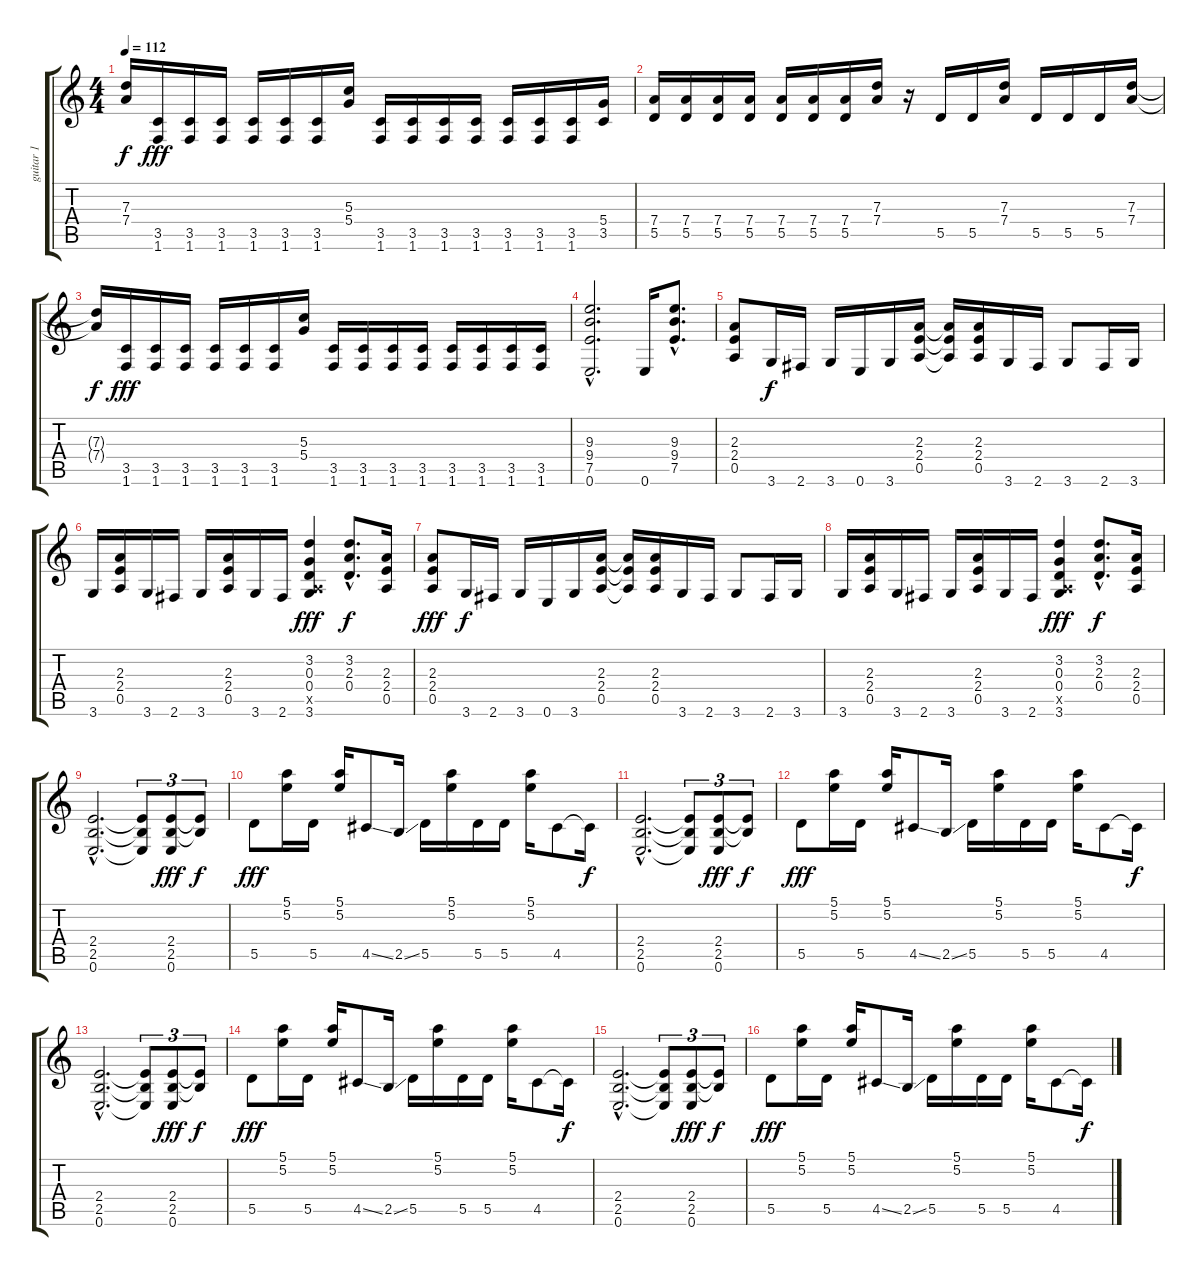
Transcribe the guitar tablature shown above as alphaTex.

\track ("guitar 1" "guitar 1") {instrument distortionguitar}
\staff {score tabs}
\tuning (E4 B3 G3 D3 A2 E2) {hide}
\ts (4 4)
\tempo 112
\clef g2
\ks c
(7.3{t} 7.4{t}).16{dy f} (3.5 1.6).16{dy fff} (3.5 1.6).16 (3.5 1.6).16 (3.5 1.6).16 (3.5 1.6).16 (3.5 1.6).16 (5.3 5.4).16 (3.5 1.6).16 (3.5 1.6).16 (3.5 1.6).16 (3.5 1.6).16 (3.5 1.6).16 (3.5 1.6).16 (3.5 1.6).16 (5.4 3.5).16 |
(7.4 5.5).16 (7.4 5.5).16 (7.4 5.5).16 (7.4 5.5).16 (7.4 5.5).16 (7.4 5.5).16 (7.4 5.5).16 (7.3 7.4).16 r.16 5.5.16 5.5.16 (7.3 7.4).16 5.5.16 5.5.16 5.5.16 (7.3 7.4).16 |
(7.3{t} 7.4{t}).16{dy f} (3.5 1.6).16{dy fff} (3.5 1.6).16 (3.5 1.6).16 (3.5 1.6).16 (3.5 1.6).16 (3.5 1.6).16 (5.3 5.4).16 (3.5 1.6).16 (3.5 1.6).16 (3.5 1.6).16 (3.5 1.6).16 (3.5 1.6).16 (3.5 1.6).16 (3.5 1.6).16 (3.5 1.6).16 |
(9.3{hac} 9.4{hac} 7.5{hac} 0.6{hac}).2{d} 0.6.16 (9.3{hac} 9.4{hac} 7.5{hac}).8{d} |
(2.3 2.4 0.5).8 3.6.16{dy f} 2.6.16 3.6.16 0.6.16 3.6.16 (2.3 2.4 0.5).16 (2.3{t} 2.4{t} 0.5{t}).16 (2.3 2.4 0.5).16 3.6.16 2.6.16 3.6.8 2.6.16 3.6.16 |
3.6.16 (2.3 2.4 0.5).16 3.6.16 2.6.16 3.6.16 (2.3 2.4 0.5).16 3.6.16 2.6.16 (3.2 0.3 0.4 0.5{x} 3.6).4{dy fff} (3.2{hac} 2.3{hac} 0.4{hac}).8{d dy f} (2.3 2.4 0.5).16 |
(2.3 2.4 0.5).8{dy fff} 3.6.16{dy f} 2.6.16 3.6.16 0.6.16 3.6.16 (2.3 2.4 0.5).16 (2.3{t} 2.4{t} 0.5{t}).16 (2.3 2.4 0.5).16 3.6.16 2.6.16 3.6.8 2.6.16 3.6.16 |
3.6.16 (2.3 2.4 0.5).16 3.6.16 2.6.16 3.6.16 (2.3 2.4 0.5).16 3.6.16 2.6.16 (3.2 0.3 0.4 0.5{x} 3.6).4{dy fff} (3.2{hac} 2.3{hac} 0.4{hac}).8{d dy f} (2.3 2.4 0.5).16 |
(2.4{hac} 2.5{hac} 0.6{hac}).2{d} (2.4{t} 2.5{t} 0.6{t}).8{tu (3 2)} (2.4 2.5 0.6).8{tu (3 2) dy fff} (2.4{t} 2.5{t}).8{tu (3 2) dy f} |
5.5.8{dy fff} (5.1 5.2).16 5.5.16 (5.1 5.2).16 4.5{ss}.8 2.5{ss}.16 5.5.16 (5.1 5.2).16 5.5.16 5.5.16 (5.1 5.2).16 4.5.8 4.5{t}.16{dy f} |
(2.4{hac} 2.5{hac} 0.6{hac}).2{d} (2.4{t} 2.5{t} 0.6{t}).8{tu (3 2)} (2.4 2.5 0.6).8{tu (3 2) dy fff} (2.4{t} 2.5{t}).8{tu (3 2) dy f} |
5.5.8{dy fff} (5.1 5.2).16 5.5.16 (5.1 5.2).16 4.5{ss}.8 2.5{ss}.16 5.5.16 (5.1 5.2).16 5.5.16 5.5.16 (5.1 5.2).16 4.5.8 4.5{t}.16{dy f} |
(2.4{hac} 2.5{hac} 0.6{hac}).2{d} (2.4{t} 2.5{t} 0.6{t}).8{tu (3 2)} (2.4 2.5 0.6).8{tu (3 2) dy fff} (2.4{t} 2.5{t}).8{tu (3 2) dy f} |
5.5.8{dy fff} (5.1 5.2).16 5.5.16 (5.1 5.2).16 4.5{ss}.8 2.5{ss}.16 5.5.16 (5.1 5.2).16 5.5.16 5.5.16 (5.1 5.2).16 4.5.8 4.5{t}.16{dy f} |
(2.4{hac} 2.5{hac} 0.6{hac}).2{d} (2.4{t} 2.5{t} 0.6{t}).8{tu (3 2)} (2.4 2.5 0.6).8{tu (3 2) dy fff} (2.4{t} 2.5{t}).8{tu (3 2) dy f} |
5.5.8{dy fff} (5.1 5.2).16 5.5.16 (5.1 5.2).16 4.5{ss}.8 2.5{ss}.16 5.5.16 (5.1 5.2).16 5.5.16 5.5.16 (5.1 5.2).16 4.5.8 4.5{t}.16{dy f}
